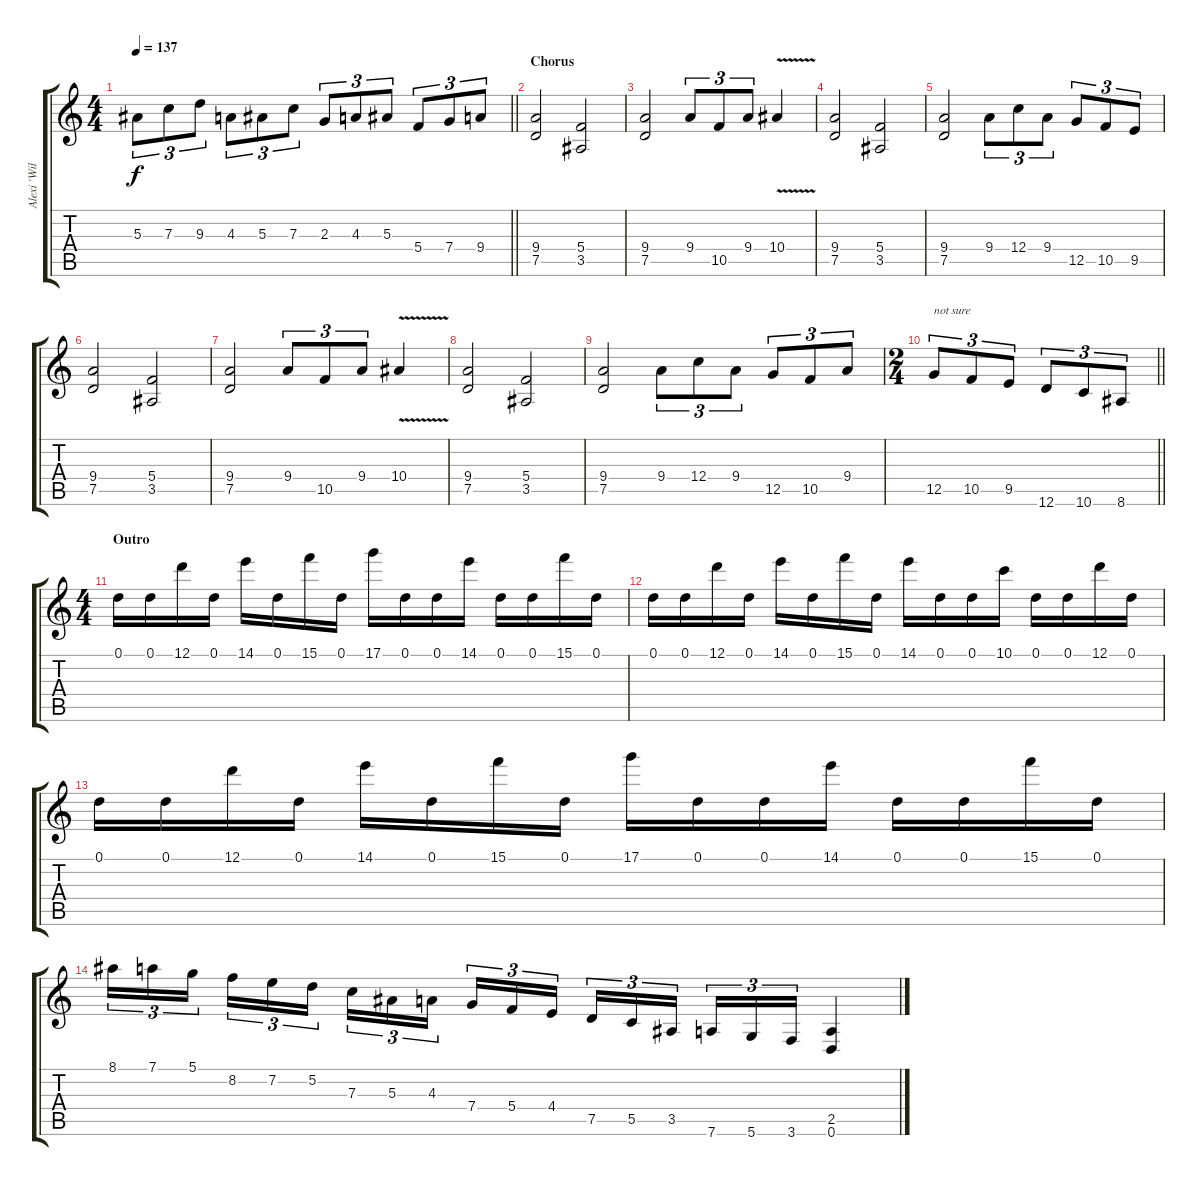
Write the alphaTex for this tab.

\track ("Alexi 'Wildchild' Laiho" "Alexi 'Wil") {instrument distortionguitar}
\staff {score tabs}
\tuning (D4 A3 F3 C3 G2 D2) {hide}
\ts (4 4)
\tempo 137
\clef g2
\barLineRight lightlight
\ks c
5.3.8{tu (3 2) dy f} 7.3.8{tu (3 2)} 9.3.8{tu (3 2)} 4.3.8{tu (3 2)} 5.3.8{tu (3 2)} 7.3.8{tu (3 2)} 2.3.8{tu (3 2)} 4.3.8{tu (3 2)} 5.3.8{tu (3 2)} 5.4.8{tu (3 2)} 7.4.8{tu (3 2)} 9.4.8{tu (3 2)} |
\section ("" "Chorus")
(9.4 7.5).2 (5.4 3.5).2 |
(9.4 7.5).2 9.4.8{tu (3 2)} 10.5.8{tu (3 2)} 9.4.8{tu (3 2)} 10.4{v}.4 |
(9.4 7.5).2 (5.4 3.5).2 |
(9.4 7.5).2 9.4.8{tu (3 2)} 12.4.8{tu (3 2)} 9.4.8{tu (3 2)} 12.5.8{tu (3 2)} 10.5.8{tu (3 2)} 9.5.8{tu (3 2)} |
(9.4 7.5).2 (5.4 3.5).2 |
(9.4 7.5).2 9.4.8{tu (3 2)} 10.5.8{tu (3 2)} 9.4.8{tu (3 2)} 10.4{v}.4 |
(9.4 7.5).2 (5.4 3.5).2 |
(9.4 7.5).2 9.4.8{tu (3 2)} 12.4.8{tu (3 2)} 9.4.8{tu (3 2)} 12.5.8{tu (3 2)} 10.5.8{tu (3 2)} 9.4.8{tu (3 2)} |
\ts (2 4)
\barLineRight lightlight
12.5.8{tu (3 2) txt "not sure"} 10.5.8{tu (3 2)} 9.5.8{tu (3 2)} 12.6.8{tu (3 2)} 10.6.8{tu (3 2)} 8.6.8{tu (3 2)} |
\ts (4 4)
\section ("" "Outro")
0.1.16 0.1.16 12.1.16 0.1.16 14.1.16 0.1.16 15.1.16 0.1.16 17.1.16 0.1.16 0.1.16 14.1.16 0.1.16 0.1.16 15.1.16 0.1.16 |
0.1.16 0.1.16 12.1.16 0.1.16 14.1.16 0.1.16 15.1.16 0.1.16 14.1.16 0.1.16 0.1.16 10.1.16 0.1.16 0.1.16 12.1.16 0.1.16 |
0.1.16 0.1.16 12.1.16 0.1.16 14.1.16 0.1.16 15.1.16 0.1.16 17.1.16 0.1.16 0.1.16 14.1.16 0.1.16 0.1.16 15.1.16 0.1.16 |
8.1.16{tu (3 2)} 7.1.16{tu (3 2)} 5.1.16{tu (3 2) beam splitsecondary} 8.2.16{tu (3 2)} 7.2.16{tu (3 2)} 5.2.16{tu (3 2)} 7.3.16{tu (3 2)} 5.3.16{tu (3 2)} 4.3.16{tu (3 2) beam splitsecondary} 7.4.16{tu (3 2)} 5.4.16{tu (3 2)} 4.4.16{tu (3 2)} 7.5.16{tu (3 2)} 5.5.16{tu (3 2)} 3.5.16{tu (3 2) beam splitsecondary} 7.6.16{tu (3 2)} 5.6.16{tu (3 2)} 3.6.16{tu (3 2)} (2.5 0.6).4
